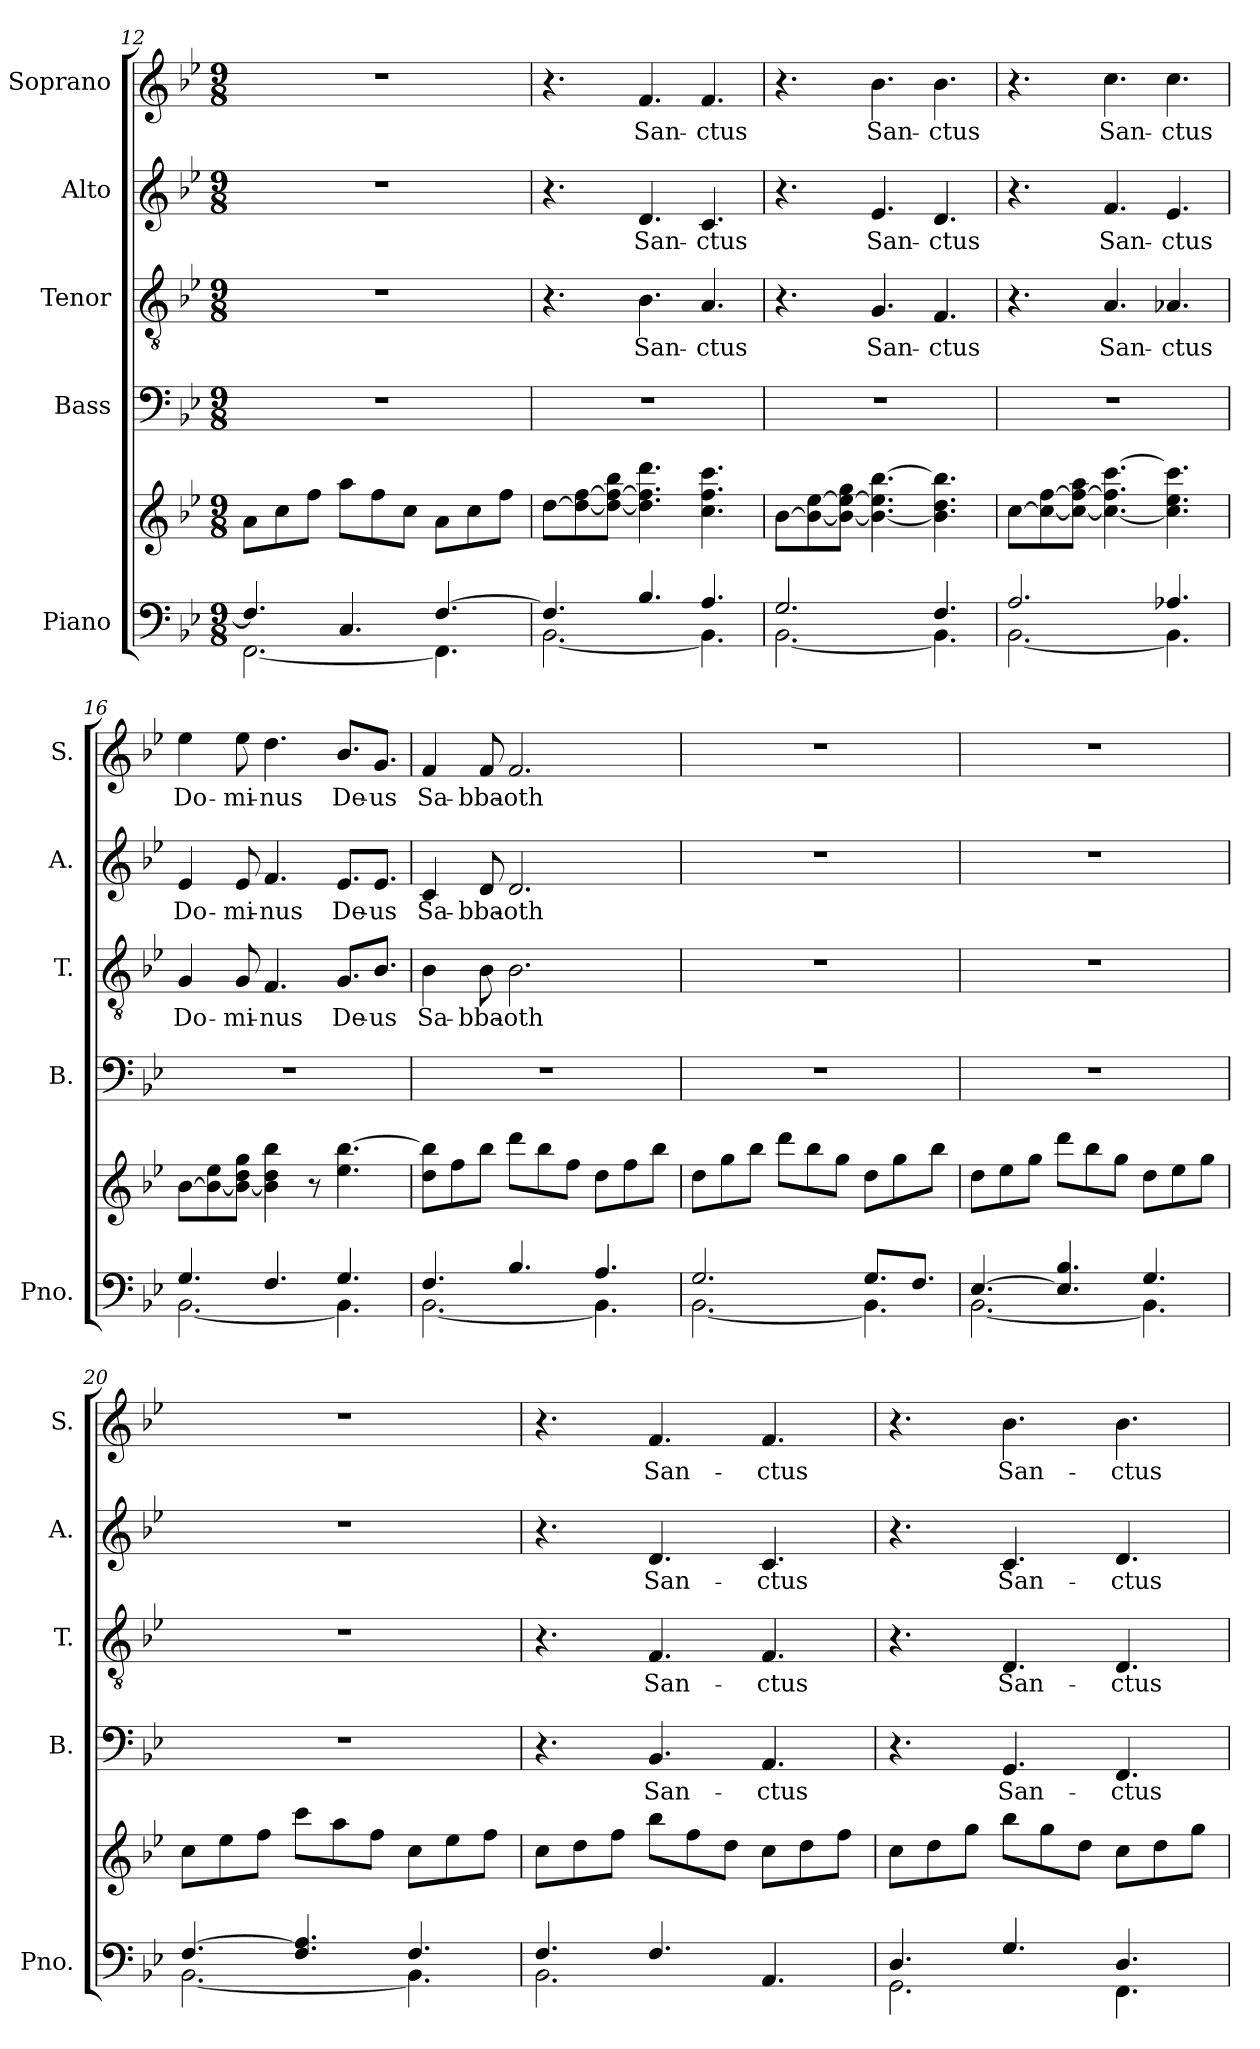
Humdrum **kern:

**kern	**kern	**kern	**text	**kern	**text	**kern	**text	**kern	**text
*part5	*part5	*part4	*part4	*part3	*part3	*part2	*part2	*part1	*part1
*staff6	*staff5	*staff4	*staff4	*staff3	*staff3	*staff2	*staff2	*staff1	*staff1
*I"Piano	*	*I"Bass	*	*I"Tenor	*	*I"Alto	*	*I"Soprano	*
*I'Pno.	*	*I'B.	*	*I'T.	*	*I'A.	*	*I'S.	*
*clefF4	*clefG2	*clefF4	*	*clefGv2	*	*clefG2	*	*clefG2	*
*k[b-e-]	*k[b-e-]	*k[b-e-]	*	*k[b-e-]	*	*k[b-e-]	*	*k[b-e-]	*
*M9/8	*M9/8	*M9/8	*	*M9/8	*	*M9/8	*	*M9/8	*
=12	=12	=12	=12	=12	=12	=12	=12	=12	=12
*^	*	*	*	*	*	*	*	*	*
4.F/]	[2.FF\	8a\L	8%9r	.	8%9r	.	8%9r	.	8%9r	.
.	.	8cc\	.	.	.	.	.	.	.	.
.	.	8ff\J	.	.	.	.	.	.	.	.
4.C/	.	8aa\L	.	.	.	.	.	.	.	.
.	.	8ff\	.	.	.	.	.	.	.	.
.	.	8cc\J	.	.	.	.	.	.	.	.
[4.F/	4.FF\]	8a\L	.	.	.	.	.	.	.	.
.	.	8cc\	.	.	.	.	.	.	.	.
.	.	8ff\J	.	.	.	.	.	.	.	.
=13	=13	=13	=13	=13	=13	=13	=13	=13	=13	=13
4.F/]	[2.BB-\	[8dd\L	8%9r	.	4.r	.	4.r	.	4.r	.
.	.	8dd\_ [8ff\	.	.	.	.	.	.	.	.
.	.	8dd\_ 8ff\_ 8bb-\J	.	.	.	.	.	.	.	.
!	!	!	!	!	!	!LO:LY:b	!	!LO:LY:b	!	!LO:LY:b
4.B-/	.	4.dd\] 4.ff\] 4.ddd\	.	.	4.B-\	San-	4.d/	San-	4.f/	San-
!	!	!	!	!	!	!LO:LY:b	!	!LO:LY:b	!	!LO:LY:b
4.A/	4.BB-\]	4.cc\ 4.ff\ 4.ccc\	.	.	4.A/	-ctus	4.c/	-ctus	4.f/	-ctus
=14	=14	=14	=14	=14	=14	=14	=14	=14	=14	=14
2.G/	[2.BB-\	[8b-\L	8%9r	.	4.r	.	4.r	.	4.r	.
.	.	8b-\_ [8ee-\	.	.	.	.	.	.	.	.
.	.	8b-\_ 8ee-\_ 8gg\J	.	.	.	.	.	.	.	.
!	!	!	!	!	!	!LO:LY:b	!	!LO:LY:b	!	!LO:LY:b
.	.	4.b-\_ 4.ee-\] [4.bb-\	.	.	4.G/	San-	4.e-/	San-	4.b-\	San-
!	!	!	!	!	!	!LO:LY:b	!	!LO:LY:b	!	!LO:LY:b
4.F/	4.BB-\]	4.b-\] 4.dd\ 4.bb-\]	.	.	4.F/	-ctus	4.d/	-ctus	4.b-\	-ctus
!!LO:LB:g=z
=15	=15	=15	=15	=15	=15	=15	=15	=15	=15	=15
2.A/	[2.BB-\	[8cc\L	8%9r	.	4.r	.	4.r	.	4.r	.
.	.	8cc\_ [8ff\	.	.	.	.	.	.	.	.
.	.	8cc\_ 8ff\_ 8aa\J	.	.	.	.	.	.	.	.
!	!	!	!	!	!	!LO:LY:b	!	!LO:LY:b	!	!LO:LY:b
.	.	4.cc\_ 4.ff\] [4.ccc\	.	.	4.A/	San-	4.f/	San-	4.cc\	San-
!	!	!	!	!	!	!LO:LY:b	!	!LO:LY:b	!	!LO:LY:b
4.A-X/	4.BB-\]	4.cc\] 4.ee-\ 4.ccc\]	.	.	4.A-X/	-ctus	4.e-/	-ctus	4.cc\	-ctus
=16	=16	=16	=16	=16	=16	=16	=16	=16	=16	=16
!	!	!	!	!	!	!LO:LY:b	!	!LO:LY:b	!	!LO:LY:b
4.G/	[2.BB-\	[8b-\L	8%9r	.	4G/	Do-	4e-/	Do-	4ee-\	Do-
.	.	8b-\_ 8ee-\	.	.	.	.	.	.	.	.
!	!	!	!	!	!	!LO:LY:b	!	!LO:LY:b	!	!LO:LY:b
.	.	8b-\_ 8dd\ 8gg\J	.	.	8G/	-mi-	8e-/	-mi-	8ee-\	-mi-
!	!	!	!	!	!	!LO:LY:b	!	!LO:LY:b	!	!LO:LY:b
4.F/	.	4b-\] 4dd\ 4bb-\	.	.	4.F/	-nus	4.f/	-nus	4.dd\	-nus
.	.	8r	.	.	.	.	.	.	.	.
!	!	!	!	!	!	!LO:LY:b	!	!LO:LY:b	!	!LO:LY:b
4.G/	4.BB-\]	4.ee-\ [4.bb-\	.	.	8.G/L	De-	8.e-/L	De-	8.b-/L	De-
!	!	!	!	!	!	!LO:LY:b	!	!LO:LY:b	!	!LO:LY:b
.	.	.	.	.	8.B-/J	-us	8.e-/J	-us	8.g/J	-us
=17	=17	=17	=17	=17	=17	=17	=17	=17	=17	=17
!	!	!	!	!	!	!LO:LY:b	!	!LO:LY:b	!	!LO:LY:b
4.F/	[2.BB-\	8dd\ 8bb-\]L	8%9r	.	4B-\	Sa-	4c/	Sa-	4f/	Sa-
.	.	8ff\	.	.	.	.	.	.	.	.
!	!	!	!	!	!	!LO:LY:b	!	!LO:LY:b	!	!LO:LY:b
.	.	8bb-\J	.	.	8B-\	-bba-	8d/	-bba-	8f/	-bba-
!	!	!	!	!	!	!LO:LY:b	!	!LO:LY:b	!	!LO:LY:b
4.B-/	.	8ddd\L	.	.	2.B-\	-oth	2.d/	-oth	2.f/	-oth
.	.	8bb-\	.	.	.	.	.	.	.	.
.	.	8ff\J	.	.	.	.	.	.	.	.
4.A/	4.BB-\]	8dd\L	.	.	.	.	.	.	.	.
.	.	8ff\	.	.	.	.	.	.	.	.
.	.	8bb-\J	.	.	.	.	.	.	.	.
=18	=18	=18	=18	=18	=18	=18	=18	=18	=18	=18
2.G/	[2.BB-\	8dd\L	8%9r	.	8%9r	.	8%9r	.	8%9r	.
.	.	8gg\	.	.	.	.	.	.	.	.
.	.	8bb-\J	.	.	.	.	.	.	.	.
.	.	8ddd\L	.	.	.	.	.	.	.	.
.	.	8bb-\	.	.	.	.	.	.	.	.
.	.	8gg\J	.	.	.	.	.	.	.	.
8.G/L	4.BB-\]	8dd\L	.	.	.	.	.	.	.	.
.	.	8gg\	.	.	.	.	.	.	.	.
8.F/J	.	.	.	.	.	.	.	.	.	.
.	.	8bb-\J	.	.	.	.	.	.	.	.
!!LO:PB:g=z
=19	=19	=19	=19	=19	=19	=19	=19	=19	=19	=19
[4.E-/	[2.BB-\	8dd\L	8%9r	.	8%9r	.	8%9r	.	8%9r	.
.	.	8ee-\	.	.	.	.	.	.	.	.
.	.	8gg\J	.	.	.	.	.	.	.	.
4.E-/] 4.B-/	.	8ddd\L	.	.	.	.	.	.	.	.
.	.	8bb-\	.	.	.	.	.	.	.	.
.	.	8gg\J	.	.	.	.	.	.	.	.
4.G/	4.BB-\]	8dd\L	.	.	.	.	.	.	.	.
.	.	8ee-\	.	.	.	.	.	.	.	.
.	.	8gg\J	.	.	.	.	.	.	.	.
=20	=20	=20	=20	=20	=20	=20	=20	=20	=20	=20
[4.F/	[2.BB-\	8cc\L	8%9r	.	8%9r	.	8%9r	.	8%9r	.
.	.	8ee-\	.	.	.	.	.	.	.	.
.	.	8ff\J	.	.	.	.	.	.	.	.
4.F/] 4.A/	.	8ccc\L	.	.	.	.	.	.	.	.
.	.	8aa\	.	.	.	.	.	.	.	.
.	.	8ff\J	.	.	.	.	.	.	.	.
4.F/	4.BB-\]	8cc\L	.	.	.	.	.	.	.	.
.	.	8ee-\	.	.	.	.	.	.	.	.
.	.	8ff\J	.	.	.	.	.	.	.	.
=21	=21	=21	=21	=21	=21	=21	=21	=21	=21	=21
4.F/	2.BB-\	8cc\L	4.r	.	4.r	.	4.r	.	4.r	.
.	.	8dd\	.	.	.	.	.	.	.	.
.	.	8ff\J	.	.	.	.	.	.	.	.
!	!	!	!	!LO:LY:b	!	!LO:LY:b	!	!LO:LY:b	!	!LO:LY:b
4.F/	.	8bb-\L	4.BB-/	San-	4.F/	San-	4.d/	San-	4.f/	San-
.	.	8ff\	.	.	.	.	.	.	.	.
.	.	8dd\J	.	.	.	.	.	.	.	.
!	!	!	!	!LO:LY:b	!	!LO:LY:b	!	!LO:LY:b	!	!LO:LY:b
4.AA/	4.ryy	8cc\L	4.AA/	-ctus	4.F/	-ctus	4.c/	-ctus	4.f/	-ctus
.	.	8dd\	.	.	.	.	.	.	.	.
.	.	8ff\J	.	.	.	.	.	.	.	.
=22	=22	=22	=22	=22	=22	=22	=22	=22	=22	=22
4.D/	2.GG\	8cc\L	4.r	.	4.r	.	4.r	.	4.r	.
.	.	8dd\	.	.	.	.	.	.	.	.
.	.	8gg\J	.	.	.	.	.	.	.	.
!	!	!	!	!LO:LY:b	!	!LO:LY:b	!	!LO:LY:b	!	!LO:LY:b
4.G/	.	8bb-\L	4.GG/	San-	4.D/	San-	4.c/	San-	4.b-\	San-
.	.	8gg\	.	.	.	.	.	.	.	.
.	.	8dd\J	.	.	.	.	.	.	.	.
!	!	!	!	!LO:LY:b	!	!LO:LY:b	!	!LO:LY:b	!	!LO:LY:b
4.D/	4.FF\	8cc\L	4.FF/	-ctus	4.D/	-ctus	4.d/	-ctus	4.b-\	-ctus
.	.	8dd\	.	.	.	.	.	.	.	.
.	.	8gg\J	.	.	.	.	.	.	.	.
*v	*v	*	*	*	*	*	*	*	*	*
=	=	=	=	=	=	=	=	=	=
*-	*-	*-	*-	*-	*-	*-	*-	*-	*-
